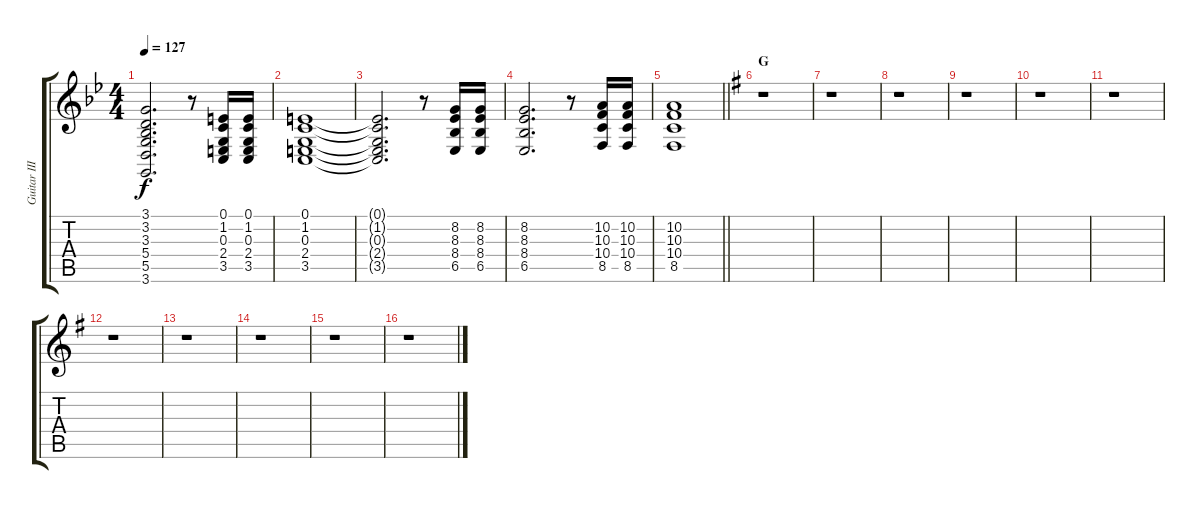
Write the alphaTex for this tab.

\track ("Guitar III" "Guitar III") {instrument synthbrass1}
\staff {score tabs}
\tuning (E4 B3 G3 D3 A2 E2) {hide}
\ts (4 4)
\tempo 127
\clef g2
\ks bb
(3.1{t} 3.2{t} 3.3{t} 5.4{t} 5.5{t} 3.6{t}).2{d dy f} r.8 (0.1 1.2 0.3 2.4 3.5).16 (0.1 1.2 0.3 2.4 3.5).16 |
(0.1 1.2 0.3 2.4 3.5).1 |
(0.1{t} 1.2{t} 0.3{t} 2.4{t} 3.5{t}).2{d} r.8 (8.2 8.3 8.4 6.5).16 (8.2 8.3 8.4 6.5).16 |
(8.2 8.3 8.4 6.5).2{d} r.8 (10.2 10.3 10.4 8.5).16 (10.2 10.3 10.4 8.5).16 |
\barLineRight lightlight
(10.2 10.3 10.4 8.5).1 |
\section ("" "G")
\ks g
r.1 |
r.1 |
r.1 |
r.1 |
r.1 |
r.1 |
r.1 |
r.1 |
r.1 |
r.1 |
r.1
